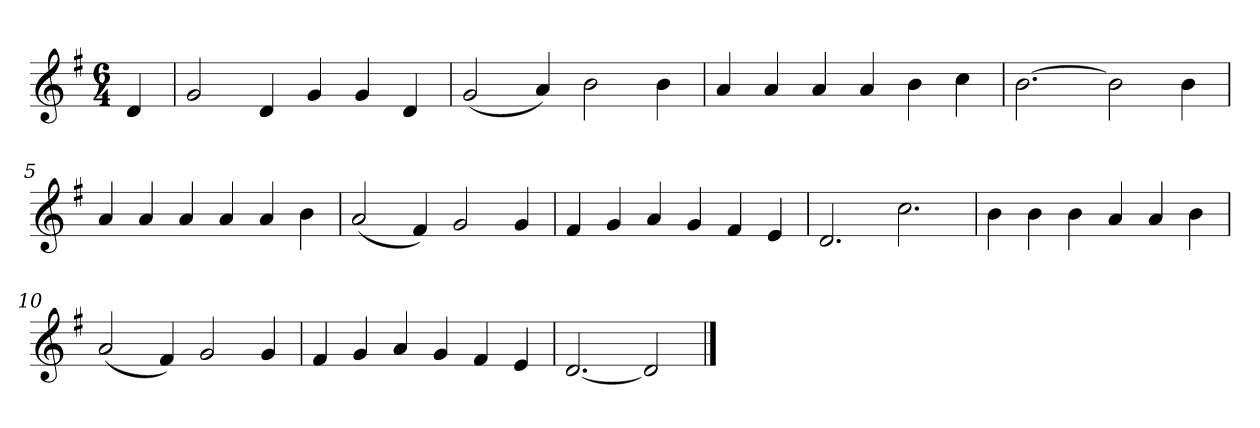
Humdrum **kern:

**kern
*part1
*staff1
*k[f#]
*M6/4
*MM120
=
4d
=1
2g
4d
4g
4g
4d
=2
(2g
4a)
2b
4b
=3
4a
4a
4a
4a
4b
4cc
=4
[2.b
2b]
4b
=5
4a
4a
4a
4a
4a
4b
=6
(2a
4f#)
2g
4g
=7
4f#
4g
4a
4g
4f#
4e
=8
2.d
2.cc
=9
4b
4b
4b
4a
4a
4b
=10
(2a
4f#)
2g
4g
=11
4f#
4g
4a
4g
4f#
4e
=12
[2.d
2d]
==
*-
